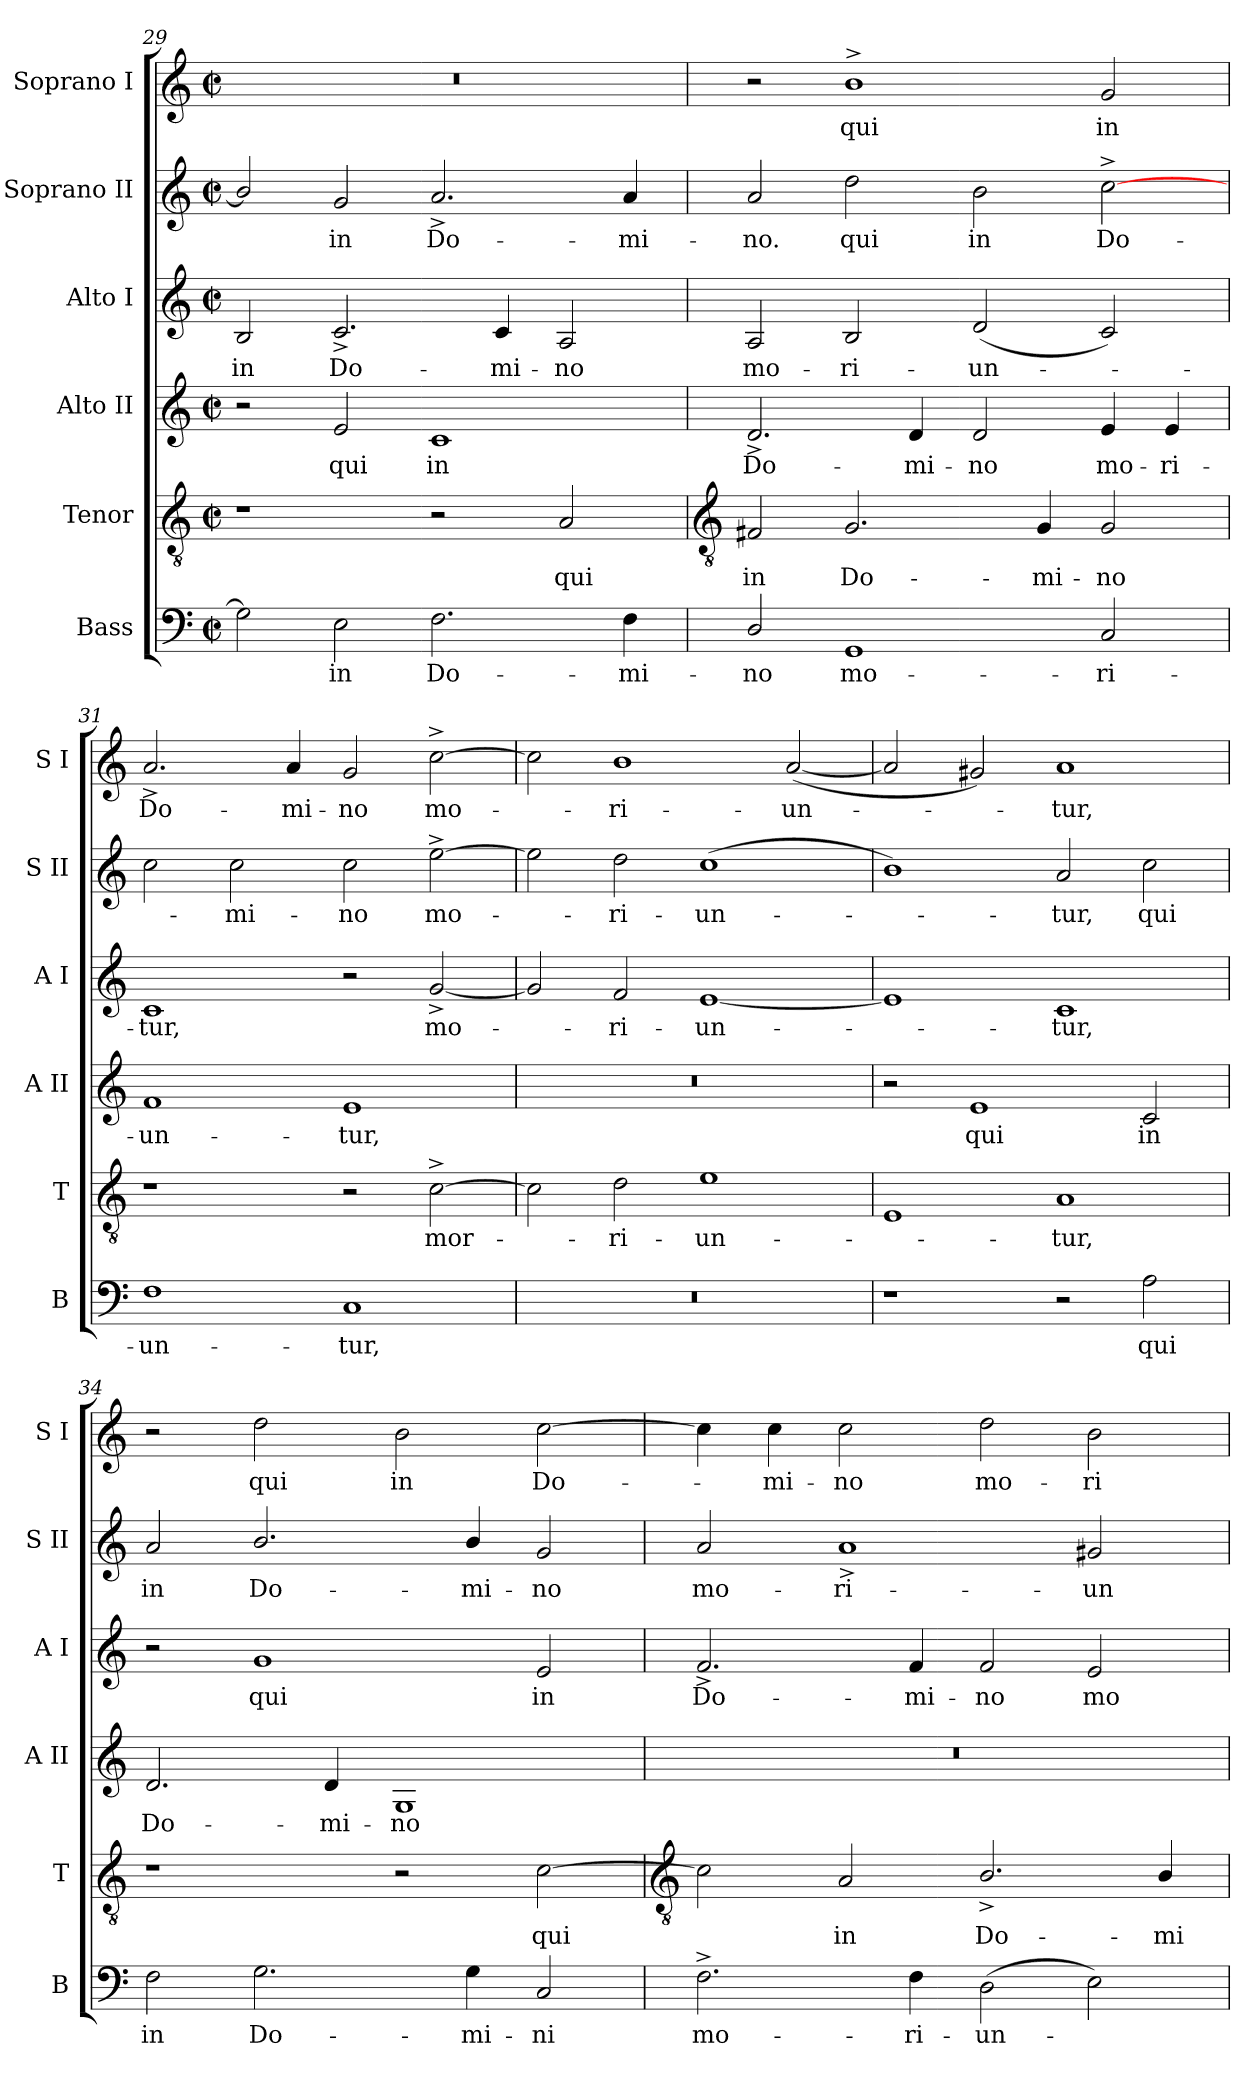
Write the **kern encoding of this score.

**kern	**text	**kern	**text	**kern	**text	**kern	**text	**kern	**text	**kern	**text
*part6	*part6	*part5	*part5	*part4	*part4	*part3	*part3	*part2	*part2	*part1	*part1
*staff6	*staff6	*staff5	*staff5	*staff4	*staff4	*staff3	*staff3	*staff2	*staff2	*staff1	*staff1
*I"Bass	*	*I"Tenor	*	*I"Alto II	*	*I"Alto I	*	*I"Soprano II	*	*I"Soprano I	*
*I'B	*	*I'T	*	*I'A II	*	*I'A I	*	*I'S II	*	*I'S I	*
*clefF4	*	*clefGv2	*	*clefG2	*	*clefG2	*	*clefG2	*	*clefG2	*
*k[]	*	*k[]	*	*k[]	*	*k[]	*	*k[]	*	*k[]	*
*C:	*	*C:	*	*C:	*	*C:	*	*C:	*	*C:	*
*M4/2	*	*M4/2	*	*M4/2	*	*M4/2	*	*M4/2	*	*M4/2	*
*met(c|)	*	*met(c|)	*	*met(c|)	*	*met(c|)	*	*met(c|)	*	*met(c|)	*
=29	=29	=29	=29	=29	=29	=29	=29	=29	=29	=29	=29
!	!	!	!	!	!	!	!LO:LY:b	!	!	!	!
2G]	.	1r	.	2r	.	2B	in	2b/]	.	0r	.
!	!LO:LY:b	!	!	!	!LO:LY:b	!	!LO:LY:b	!	!LO:LY:b	!	!
2E	in	.	.	2e	qui	2.c^/	Do-	2g	in	.	.
!	!LO:LY:b	!	!	!	!LO:LY:b	!	!	!	!LO:LY:b	!	!
2.F	Do-	2r	.	1c	in	.	.	2.a^	Do-	.	.
!	!	!	!	!	!	!	!LO:LY:b	!	!	!	!
.	.	.	.	.	.	4c/	-mi-	.	.	.	.
!	!	!	!LO:LY:b	!	!	!	!LO:LY:b	!	!	!	!
.	.	2A	qui	.	.	2A	-no	.	.	.	.
!	!LO:LY:b	!	!	!	!	!	!	!	!LO:LY:b	!	!
4F	-mi-	.	.	.	.	.	.	4a	-mi-	.	.
!!LO:LB:g=z
=30	=30	=30	=30	=30	=30	=30	=30	=30	=30	=30	=30
*	*	*clefGv2	*	*	*	*	*	*	*	*	*
!	!LO:LY:b	!	!LO:LY:b	!	!LO:LY:b	!	!LO:LY:b	!	!LO:LY:b	!	!
2D/	-no	2F#X	in	2.d^	Do-	2A	mo-	2a	-no.	2r	.
!	!LO:LY:b	!	!LO:LY:b	!	!	!	!LO:LY:b	!	!LO:LY:b	!	!LO:LY:b
1GG	mo-	2.G	Do-	.	.	2B	-ri-	2dd	qui	1b^	qui
!	!	!	!	!	!LO:LY:b	!	!	!	!	!	!
.	.	.	.	4d	-mi-	.	.	.	.	.	.
!	!	!	!	!	!LO:LY:b	!	!LO:LY:b	!	!LO:LY:b	!	!
.	.	.	.	2d	-no	(<2d	-un-	2b	in	.	.
!	!	!	!LO:LY:b	!	!	!	!	!	!	!	!
.	.	4G	-mi-	.	.	.	.	.	.	.	.
!	!LO:LY:b	!	!LO:LY:b	!	!LO:LY:b	!	!	!	!LO:LY:b	!	!LO:LY:b
2C	-ri-	2G	-no	4e	mo-	2c)	.	[2cc^	Do-	2g	in
!	!	!	!	!	!LO:LY:b	!	!	!	!	!	!
.	.	.	.	4e	-ri-	.	.	.	.	.	.
=31	=31	=31	=31	=31	=31	=31	=31	=31	=31	=31	=31
!	!LO:LY:b	!	!	!	!LO:LY:b	!	!LO:LY:b	!	!	!	!LO:LY:b
1F	-un-	1r	.	1f	-un-	1c	tur,	2cc	.	2.a^	Do-
!	!	!	!	!	!	!	!	!	!LO:LY:b	!	!
.	.	.	.	.	.	.	.	2cc	mi-	.	.
!	!	!	!	!	!	!	!	!	!	!	!LO:LY:b
.	.	.	.	.	.	.	.	.	.	4a	-mi-
!	!LO:LY:b	!	!	!	!LO:LY:b	!	!	!	!LO:LY:b	!	!LO:LY:b
1C	-tur,	2r	.	1e	-tur,	2r	.	2cc	-no	2g	-no
!	!	!	!LO:LY:b	!	!	!	!LO:LY:b	!	!LO:LY:b	!	!LO:LY:b
.	.	[2c^	mor-	.	.	[2g^	mo-	[2ee^	mo-	[2cc^	mo-
=32	=32	=32	=32	=32	=32	=32	=32	=32	=32	=32	=32
0r	.	2c]	.	0r	.	2g]	.	2ee]	.	2cc]	.
!	!	!	!LO:LY:b	!	!	!	!LO:LY:b	!	!LO:LY:b	!	!LO:LY:b
.	.	2d	ri-	.	.	2f	ri-	2dd	ri-	1b	ri-
!	!	!	!LO:LY:b	!	!	!	!LO:LY:b	!	!LO:LY:b	!	!
.	.	1e	-un-	.	.	[1e	-un-	(>1cc	-un-	.	.
!	!	!	!	!	!	!	!	!	!	!	!LO:LY:b
.	.	.	.	.	.	.	.	.	.	(<[2a	-un-
=33	=33	=33	=33	=33	=33	=33	=33	=33	=33	=33	=33
1r	.	1E	.	2r	.	1e]	.	1b)	.	2a]	.
!	!	!	!	!	!LO:LY:b	!	!	!	!	!	!
.	.	.	.	1e	qui	.	.	.	.	2g#X)	.
!	!	!	!LO:LY:b	!	!	!	!LO:LY:b	!	!LO:LY:b	!	!LO:LY:b
2r	.	1A	tur,	.	.	1c	tur,	2a	tur,	1a	tur,
!	!LO:LY:b	!	!	!	!LO:LY:b	!	!	!	!LO:LY:b	!	!
2A	qui	.	.	2c	in	.	.	2cc	qui	.	.
=34	=34	=34	=34	=34	=34	=34	=34	=34	=34	=34	=34
!	!LO:LY:b	!	!	!	!LO:LY:b	!	!	!	!LO:LY:b	!	!
2F	in	1r	.	2.d	Do-	2r	.	2a	in	2r	.
!	!LO:LY:b	!	!	!	!	!	!LO:LY:b	!	!LO:LY:b	!	!LO:LY:b
2.G	Do-	.	.	.	.	1g	qui	2.b/	Do-	2dd	qui
!	!	!	!	!	!LO:LY:b	!	!	!	!	!	!
.	.	.	.	4d	-mi-	.	.	.	.	.	.
!	!	!	!	!	!LO:LY:b	!	!	!	!	!	!LO:LY:b
.	.	2r	.	1G	-no	.	.	.	.	2b	in
!	!LO:LY:b	!	!	!	!	!	!	!	!LO:LY:b	!	!
4G	-mi-	.	.	.	.	.	.	4b/	-mi-	.	.
!	!LO:LY:b	!	!LO:LY:b	!	!	!	!LO:LY:b	!	!LO:LY:b	!	!LO:LY:b
2C	-ni	[2c	qui	.	.	2e	in	2g	-no	[2cc	Do-
!!LO:LB:g=z
=35	=35	=35	=35	=35	=35	=35	=35	=35	=35	=35	=35
*	*	*clefGv2	*	*	*	*	*	*	*	*	*
!	!LO:LY:b	!	!	!	!	!	!LO:LY:b	!	!LO:LY:b	!	!
2.F^	mo-	2c]	.	0r	.	2.f^	Do-	2a	mo-	4cc]	.
!	!	!	!	!	!	!	!	!	!	!	!LO:LY:b
.	.	.	.	.	.	.	.	.	.	4cc	mi-
!	!	!	!LO:LY:b	!	!	!	!	!	!LO:LY:b	!	!LO:LY:b
.	.	2A	in	.	.	.	.	1a^	-ri-	2cc	-no
!	!LO:LY:b	!	!	!	!	!	!LO:LY:b	!	!	!	!
4F	-ri-	.	.	.	.	4f	-mi-	.	.	.	.
!	!LO:LY:b	!	!LO:LY:b	!	!	!	!LO:LY:b	!	!	!	!LO:LY:b
(>2D	-un-	2.B^/	Do-	.	.	2f	-no	.	.	2dd	mo-
!	!	!	!	!	!	!	!LO:LY:b	!	!LO:LY:b	!	!LO:LY:b
2E)	.	.	.	.	.	2e	mo-	2g#X	-un-	2b	-ri-
!	!	!	!LO:LY:b	!	!	!	!	!	!	!	!
.	.	4B/	-mi-	.	.	.	.	.	.	.	.
=	=	=	=	=	=	=	=	=	=	=	=
*-	*-	*-	*-	*-	*-	*-	*-	*-	*-	*-	*-
